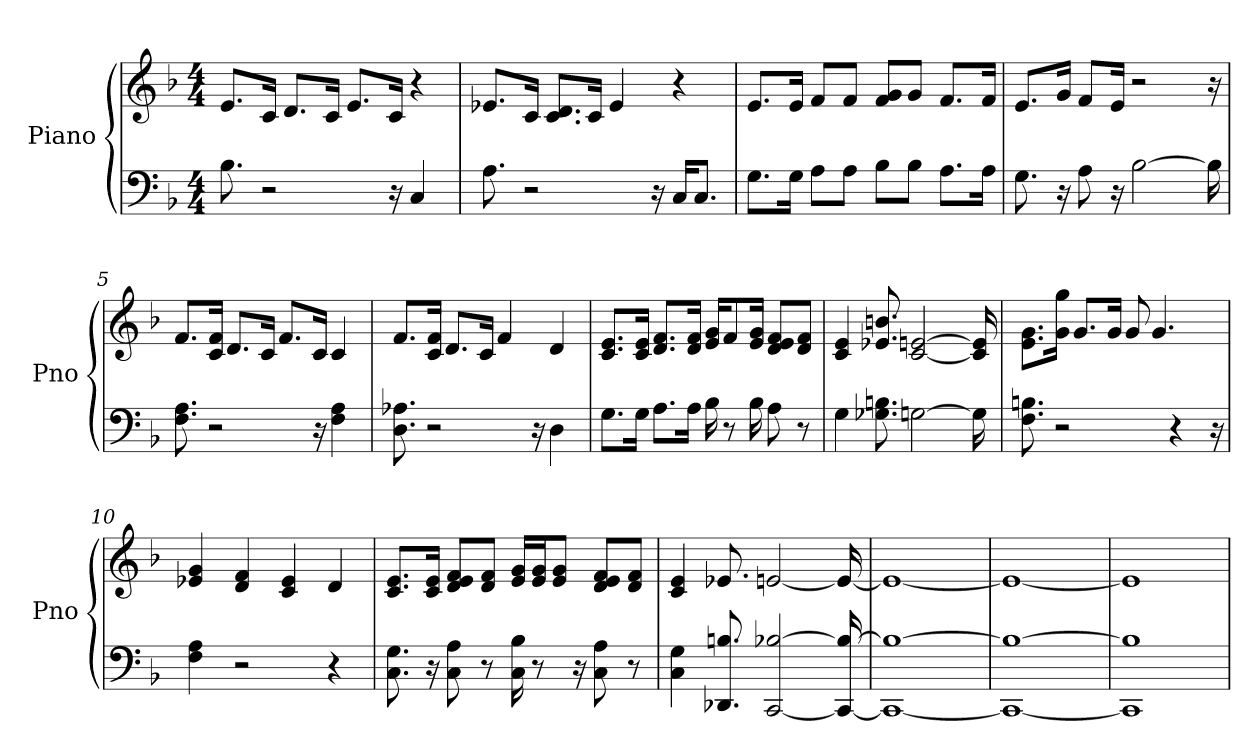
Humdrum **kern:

**kern	**kern
*part1	*part1
*staff2	*staff1
*I"Piano	*
*I'Pno	*
*clefF4	*clefG2
*k[b-]	*k[b-]
*F:	*F:
*M4/4	*M4/4
*MM113	*MM113
=1	=1
8.B-	8.e/L
2r	16c/Jk
.	8.d/L
.	16c/Jk
.	8.e/L
16r	16c/Jk
4C	4r
=2	=2
8.A	8.e-/L
2r	16c/Jk
.	8.c/ 8.d/L
.	16c/Jk
.	4e-
16r	.
16C/KL	4r
8.C/J	.
=3	=3
8.G\L	8.e/L
16G\Jk	16e/Jk
8A\L	8f/L
8A\J	8f/J
8B-\L	8g/ 8f/L
8B-\J	8g/J
8.A\L	8.f/L
16A\Jk	16f/Jk
=4	=4
8.G	8.e/L
16r	16g/Jk
8A	8f/L
16r	16e/Jk
[2B-	2r
16B-]	16r
=5	=5
8.F 8.A	8.f/L
2r	16f/ 16c/Jk
.	8.d/L
.	16c/Jk
.	8.f/L
16r	16c/Jk
4A 4F	4c
=6	=6
8.A- 8.D	8.f/L
2r	16f/ 16c/Jk
.	8.d/L
.	16c/Jk
.	4f
16r	.
4D	4d
=7	=7
8.G\L	8.e/ 8.c/L
16G\Jk	16e/ 16c/Jk
8.A\L	8.f/ 8.d/L
16A\Jk	16f/ 16d/Jk
16B-	16e/ 16g/KL
8r	8f/
16B-	16e/ 16g/Jk
8A	8e/ 8f/ 8d/L
8r	8f/ 8d/J
=8	=8
4G	4c 4e
8.B 8.G-	8.e- 8.b
[2G	[2e [2c
16G]	16e] 16c]
=9	=9
8.F 8.B	8.e\ 8.g\L
2r	16g\ 16gg\Jk
.	8.g/L
.	16g/Jk
.	8g
.	4.g
4r	.
16r	.
=10	=10
4F 4A	4g 4e-
2r	4f 4d
.	4e- 4c
4r	4d
=11	=11
8.G 8.C	8.e/ 8.c/L
16r	16e/ 16c/Jk
8C 8A	8f/ 8e/ 8d/L
8r	8f/ 8d/J
16C 16B-	16g/ 16e/LL
8r	16g/ 16e/J
.	8g/ 8e/J
16r	.
8C 8A	8d/ 8f/ 8e/L
8r	8d/ 8f/J
=12	=12
4C 4G	4c 4e
8.B 8.DD-	8.e-
[2CC [2B-	[2e
16CC_ 16B-_	16e_
=13	=13
1CC_ 1B-_	1e_
=14	=14
1CC_ 1B-_	1e_
=15	=15
1CC] 1B-]	1e]
=	=
*-	*-
